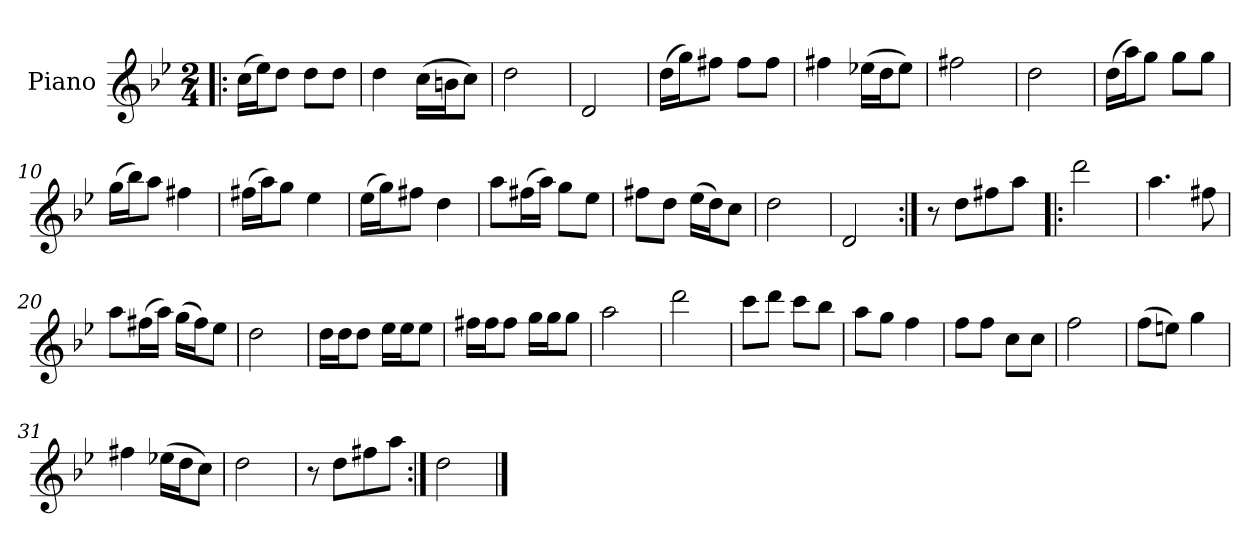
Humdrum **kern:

**kern
*part1
*staff1
*I"Piano
*I'Pno.
*clefG2
*k[b-e-]
*g:
*M2/4
=1!|:
(>16cc\LL
16ee-\J)
8dd\J
8dd\L
8dd\J
=2
4dd\
(>16cc\LL
16bn\J
8cc\J)
=3
2dd\
=4
2d/
=5
(>16dd\LL
16gg\J)
8ff#X\J
8ff#\L
8ff#\J
!!LO:LB:g=z
=6
4ff#X\
(>16ee-X\LL
16dd\J
8ee-\J)
=7
2ff#X\
=8
2dd\
=9
(>16dd\LL
16aa\J)
8gg\J
8gg\L
8gg\J
=10
(>16gg\LL
16bb-\J)
8aa\J
4ff#X\
=11
(>16ff#X\LL
16aa\J)
8gg\J
4ee-\
!!LO:LB:g=z
=12
(>16ee-\LL
16gg\J)
8ff#X\J
4dd\
=13
8aa\L
(>16ff#X\L
16aa\JJ)
8gg\L
8ee-\J
=14
8ff#X\L
8dd\J
(>16ee-\LL
16dd\J)
8cc\J
=15
2dd\
=16
2d/
!!LO:LB:g=z
=17:|!
8r
8dd\L
8ff#X\
8aa\J
=18!|:
2ddd\
=19
4.aa\
8ff#X\
=20
8aa\L
(>16ff#X\L
16aa\JJ)
(>16gg\LL
16ff#\J)
8ee-\J
=21
2dd\
=22
16dd\LL
16dd\J
8dd\J
16ee-\LL
16ee-\J
8ee-\J
!!LO:LB:g=z
=23
16ff#X\LL
16ff#\J
8ff#\J
16gg\LL
16gg\J
8gg\J
=24
2aa\
=25
2ddd\
=26
8ccc\L
8ddd\J
8ccc\L
8bb-\J
=27
8aa\L
8gg\J
4ff\
!!LO:LB:g=z
=28
8ff\L
8ff\J
8cc\L
8cc\J
=29
2ff\
=30
(>8ff\L
8een\J)
4gg\
=31
4ff#X\
(>16ee-X\LL
16dd\J
8cc\J)
=32
2dd\
=33
8r
8dd\L
8ff#X\
8aa\J
=34:|!
2dd\
==
*-
